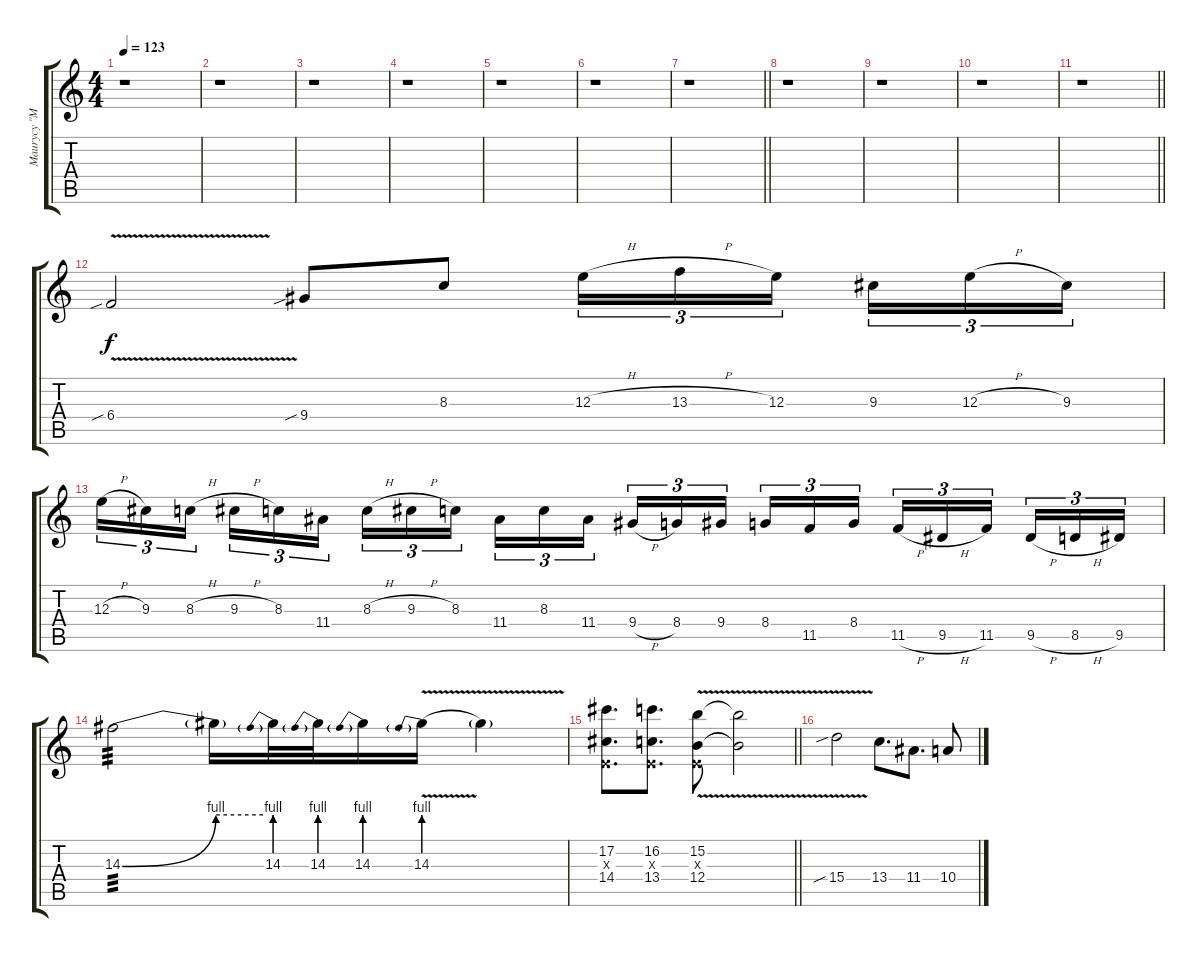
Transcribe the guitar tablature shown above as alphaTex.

\track ("Maurycy \"Mauser\" Stefanowicz (Lead)" "Maurycy \"M") {instrument overdrivenguitar}
\staff {score tabs}
\tuning (Db4 Ab3 E3 B2 Gb2 Db2) {hide}
\ts (4 4)
\tempo 123
\clef g2
\ks c
r.1{dy f} |
r.1 |
r.1 |
r.1 |
r.1 |
r.1 |
\barLineRight lightlight
r.1 |
r.1 |
r.1 |
r.1 |
\barLineRight lightlight
r.1 |
6.4{v sib}.2 9.4{sib}.8 8.3.8 12.3{h}.16{tu (3 2)} 13.3{h}.16{tu (3 2)} 12.3.16{tu (3 2) beam splitsecondary} 9.3.16{tu (3 2)} 12.3{h}.16{tu (3 2)} 9.3.16{tu (3 2)} |
12.3{h}.16{tu (3 2)} 9.3.16{tu (3 2)} 8.3{h}.16{tu (3 2) beam splitsecondary} 9.3{h}.16{tu (3 2)} 8.3.16{tu (3 2)} 11.4.16{tu (3 2)} 8.3{h}.16{tu (3 2)} 9.3{h}.16{tu (3 2)} 8.3.16{tu (3 2) beam splitsecondary} 11.4.16{tu (3 2)} 8.3.16{tu (3 2)} 11.4.16{tu (3 2)} 9.4{h}.16{tu (3 2)} 8.4.16{tu (3 2)} 9.4.16{tu (3 2) beam splitsecondary} 8.4.16{tu (3 2)} 11.5.16{tu (3 2)} 8.4.16{tu (3 2)} 11.5{h}.16{tu (3 2)} 9.5{h}.16{tu (3 2)} 11.5.16{tu (3 2) beam splitsecondary} 9.5{h}.16{tu (3 2)} 8.5{h}.16{tu (3 2)} 9.5.16{tu (3 2)} |
14.3{be (bend 0 0 60 4)}.2{tp 3} 14.3{be (hold 0 4 60 4) t}.16 14.3{be (prebend 0 4 60 4)}.32 14.3{be (prebend 0 4 60 4)}.32 14.3{be (prebend 0 4 60 4)}.16 14.3{be (prebend 0 4 60 4) v}.16 14.3{t}.4 |
\barLineRight lightlight
(17.2 0.3{x} 14.4).8{d} (16.2 0.3{x} 13.4).8{d} (15.2 0.3{x} 12.4{v}).8 (15.2{t} 12.4{t}).2 |
15.4{v sib}.2 13.4.8{d} 11.4.8{d} 10.4.8
